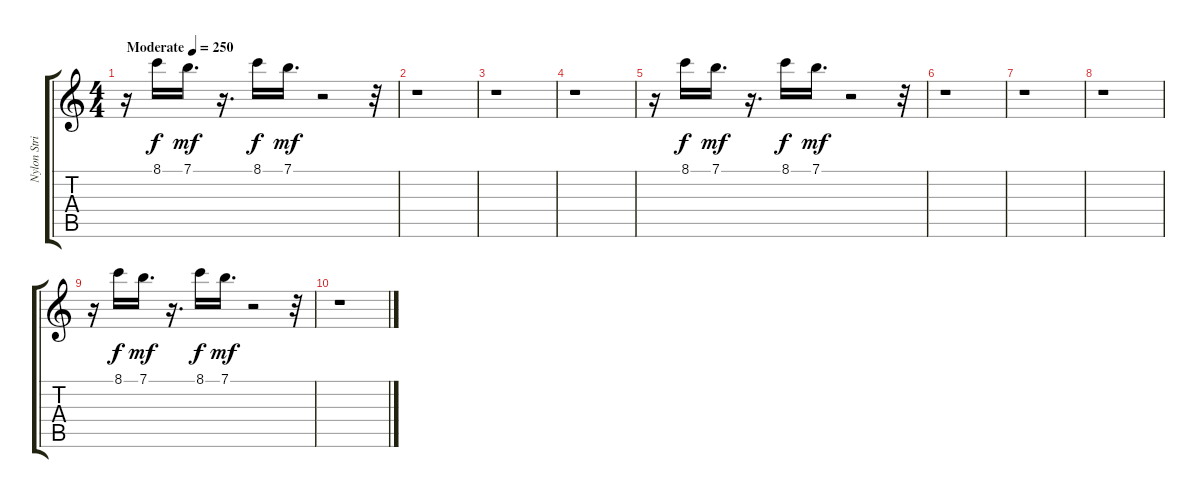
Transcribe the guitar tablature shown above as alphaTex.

\track ("Nylon String Guitar " "Nylon Stri") {instrument acousticguitarnylon}
\staff {score tabs}
\tuning (E4 B3 G3 D3 A2 E2) {hide}
\ts (4 4)
\tempo (250 "Moderate")
\tempo 96
\tempo (250 "Moderate")
\clef g2
\ks c
r.16{dy f instrument acousticguitarnylon} 8.1.16{balance 0} 7.1.16{d dy mf} r.16{d} 8.1.16{dy f balance 16} 7.1.16{d dy mf} r.2 r.32 |
r.1 |
r.1 |
r.1 |
r.16 8.1.16{dy f balance 0} 7.1.16{d dy mf} r.16{d} 8.1.16{dy f balance 16} 7.1.16{d dy mf} r.2 r.32 |
r.1 |
r.1 |
r.1 |
r.16 8.1.16{dy f balance 0} 7.1.16{d dy mf} r.16{d} 8.1.16{dy f balance 16} 7.1.16{d dy mf} r.2 r.32 |
r.1
